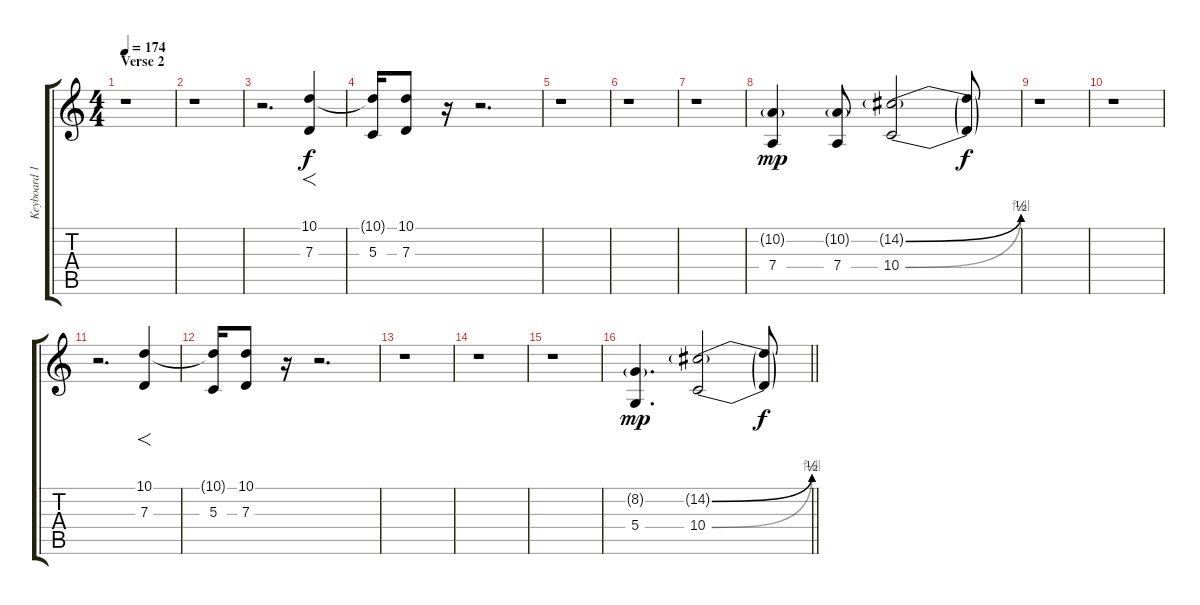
\track ("Keyboard 1" "Keyboard 1") {instrument stringensemble1}
\staff {score tabs}
\tuning (E4 B3 G3 D3 A2 E2) {hide}
\ts (4 4)
\section ("" "Verse 2")
\tempo 174
\clef g2
\ks c
r.1{dy f} |
r.1 |
r.2{d} (10.1 7.3).4{f} |
(10.1{t} 5.3).16 (10.1 7.3).8 r.16 r.2{d} |
r.1 |
r.1 |
r.1 |
(10.2{g} 7.4).4{dy mp} (10.2{g} 7.4).8 (14.2{be (bend 0 0 60 2) g} 10.4{be (bend 0 0 60 4)}).2 (14.2{t} 10.4{t}).8{dy f} |
r.1 |
r.1 |
r.2{d} (10.1 7.3).4{f} |
(10.1{t} 5.3).16 (10.1 7.3).8 r.16 r.2{d} |
r.1 |
r.1 |
r.1 |
\barLineRight lightlight
(8.2{g} 5.4).4{d dy mp} (14.2{be (bend 0 0 60 2) g} 10.4{be (bend 0 0 60 4)}).2 (14.2{t} 10.4{t}).8{dy f}
